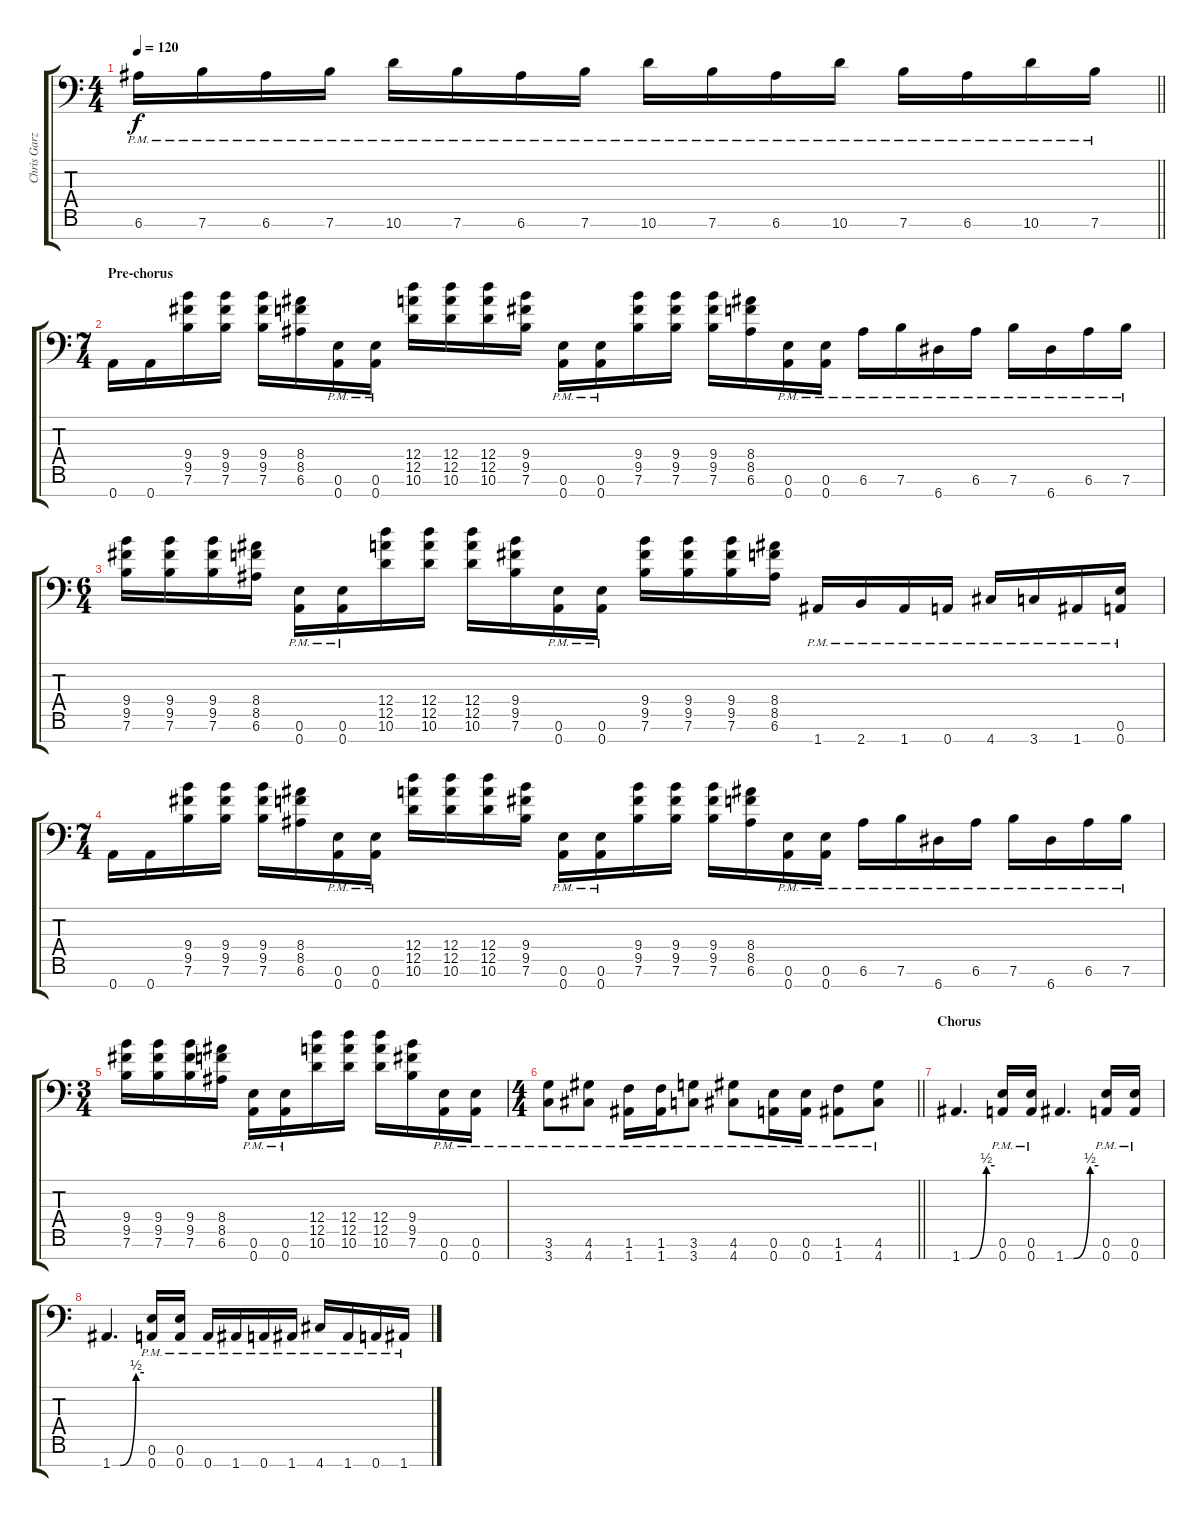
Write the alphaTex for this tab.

\track ("Chris Garza - Guitar" "Chris Garz") {instrument overdrivenguitar}
\staff {score tabs}
\tuning (E4 B3 G3 D3 A2 E2 A1) {hide}
\ts (4 4)
\tempo 120
\clef f4
\barLineRight lightlight
\ks c
6.6{pm}.16{dy f balance 0} 7.6{pm}.16 6.6{pm}.16 7.6{pm}.16 10.6{pm}.16 7.6{pm}.16 6.6{pm}.16 7.6{pm}.16 10.6{pm}.16 7.6{pm}.16 6.6{pm}.16 10.6{pm}.16 7.6{pm}.16 6.6{pm}.16 10.6{pm}.16 7.6{pm}.16 |
\ts (7 4)
\section ("" "Pre-chorus")
0.7.16 0.7.16 (9.4 9.5 7.6).16 (9.4 9.5 7.6).16 (9.4 9.5 7.6).16 (8.4 8.5 6.6).16 (0.6{pm} 0.7).16 (0.6{pm} 0.7{pm}).16 (12.4 12.5 10.6).16 (12.4 12.5 10.6).16 (12.4 12.5 10.6).16 (9.4 9.5 7.6).16 (0.6{pm} 0.7{pm}).16 (0.6{pm} 0.7{pm}).16 (9.4 9.5 7.6).16 (9.4 9.5 7.6).16 (9.4 9.5 7.6).16 (8.4 8.5 6.6).16 (0.6{pm} 0.7{pm}).16 (0.6{pm} 0.7{pm}).16 6.6{pm}.16 7.6{pm}.16 6.7{pm}.16 6.6{pm}.16 7.6{pm}.16 6.7{pm}.16 6.6{pm}.16 7.6{pm}.16 |
\ts (6 4)
(9.4 9.5 7.6).16 (9.4 9.5 7.6).16 (9.4 9.5 7.6).16 (8.4 8.5 6.6).16 (0.6{pm} 0.7).16 (0.6{pm} 0.7{pm}).16 (12.4 12.5 10.6).16 (12.4 12.5 10.6).16 (12.4 12.5 10.6).16 (9.4 9.5 7.6).16 (0.6{pm} 0.7{pm}).16 (0.6{pm} 0.7{pm}).16 (9.4 9.5 7.6).16 (9.4 9.5 7.6).16 (9.4 9.5 7.6).16 (8.4 8.5 6.6).16 1.7{pm}.16 2.7{pm}.16 1.7{pm}.16 0.7{pm}.16 4.7{pm}.16 3.7{pm}.16 1.7{pm}.16 (0.6{pm} 0.7{pm}).16 |
\ts (7 4)
0.7.16 0.7.16 (9.4 9.5 7.6).16 (9.4 9.5 7.6).16 (9.4 9.5 7.6).16 (8.4 8.5 6.6).16 (0.6{pm} 0.7).16 (0.6{pm} 0.7{pm}).16 (12.4 12.5 10.6).16 (12.4 12.5 10.6).16 (12.4 12.5 10.6).16 (9.4 9.5 7.6).16 (0.6{pm} 0.7{pm}).16 (0.6{pm} 0.7{pm}).16 (9.4 9.5 7.6).16 (9.4 9.5 7.6).16 (9.4 9.5 7.6).16 (8.4 8.5 6.6).16 (0.6{pm} 0.7{pm}).16 (0.6{pm} 0.7{pm}).16 6.6{pm}.16 7.6{pm}.16 6.7{pm}.16 6.6{pm}.16 7.6{pm}.16 6.7{pm}.16 6.6{pm}.16 7.6{pm}.16 |
\ts (3 4)
(9.4 9.5 7.6).16 (9.4 9.5 7.6).16 (9.4 9.5 7.6).16 (8.4 8.5 6.6).16 (0.6{pm} 0.7).16 (0.6{pm} 0.7{pm}).16 (12.4 12.5 10.6).16 (12.4 12.5 10.6).16 (12.4 12.5 10.6).16 (9.4 9.5 7.6).16 (0.6{pm} 0.7{pm}).16 (0.6{pm} 0.7{pm}).16 |
\ts (4 4)
\barLineRight lightlight
(3.6{pm} 3.7{pm}).8 (4.6{pm} 4.7{pm}).8 (1.6{pm} 1.7{pm}).16 (1.6{pm} 1.7{pm}).16 (3.6{pm} 3.7{pm}).8 (4.6{pm} 4.7{pm}).8 (0.6{pm} 0.7{pm}).16 (0.6{pm} 0.7{pm}).16 (1.6{pm} 1.7{pm}).8 (4.6{pm} 4.7{pm}).8 |
\section ("" "Chorus")
1.7{be (custom 0 0 15 0 45 2 60 2)}.4{d} (0.6{pm} 0.7{pm}).16 (0.6{pm} 0.7{pm}).16 1.7{be (custom 0 0 15 0 45 2 60 2)}.4{d} (0.6{pm} 0.7{pm}).16 (0.6{pm} 0.7{pm}).16 |
1.7{be (custom 0 0 15 0 45 2 60 2)}.4{d} (0.6{pm} 0.7{pm}).16 (0.6{pm} 0.7{pm}).16 0.7{pm}.16 1.7{pm}.16 0.7{pm}.16 1.7{pm}.16 4.7{pm}.16 1.7{pm}.16 0.7{pm}.16 1.7{pm}.16
